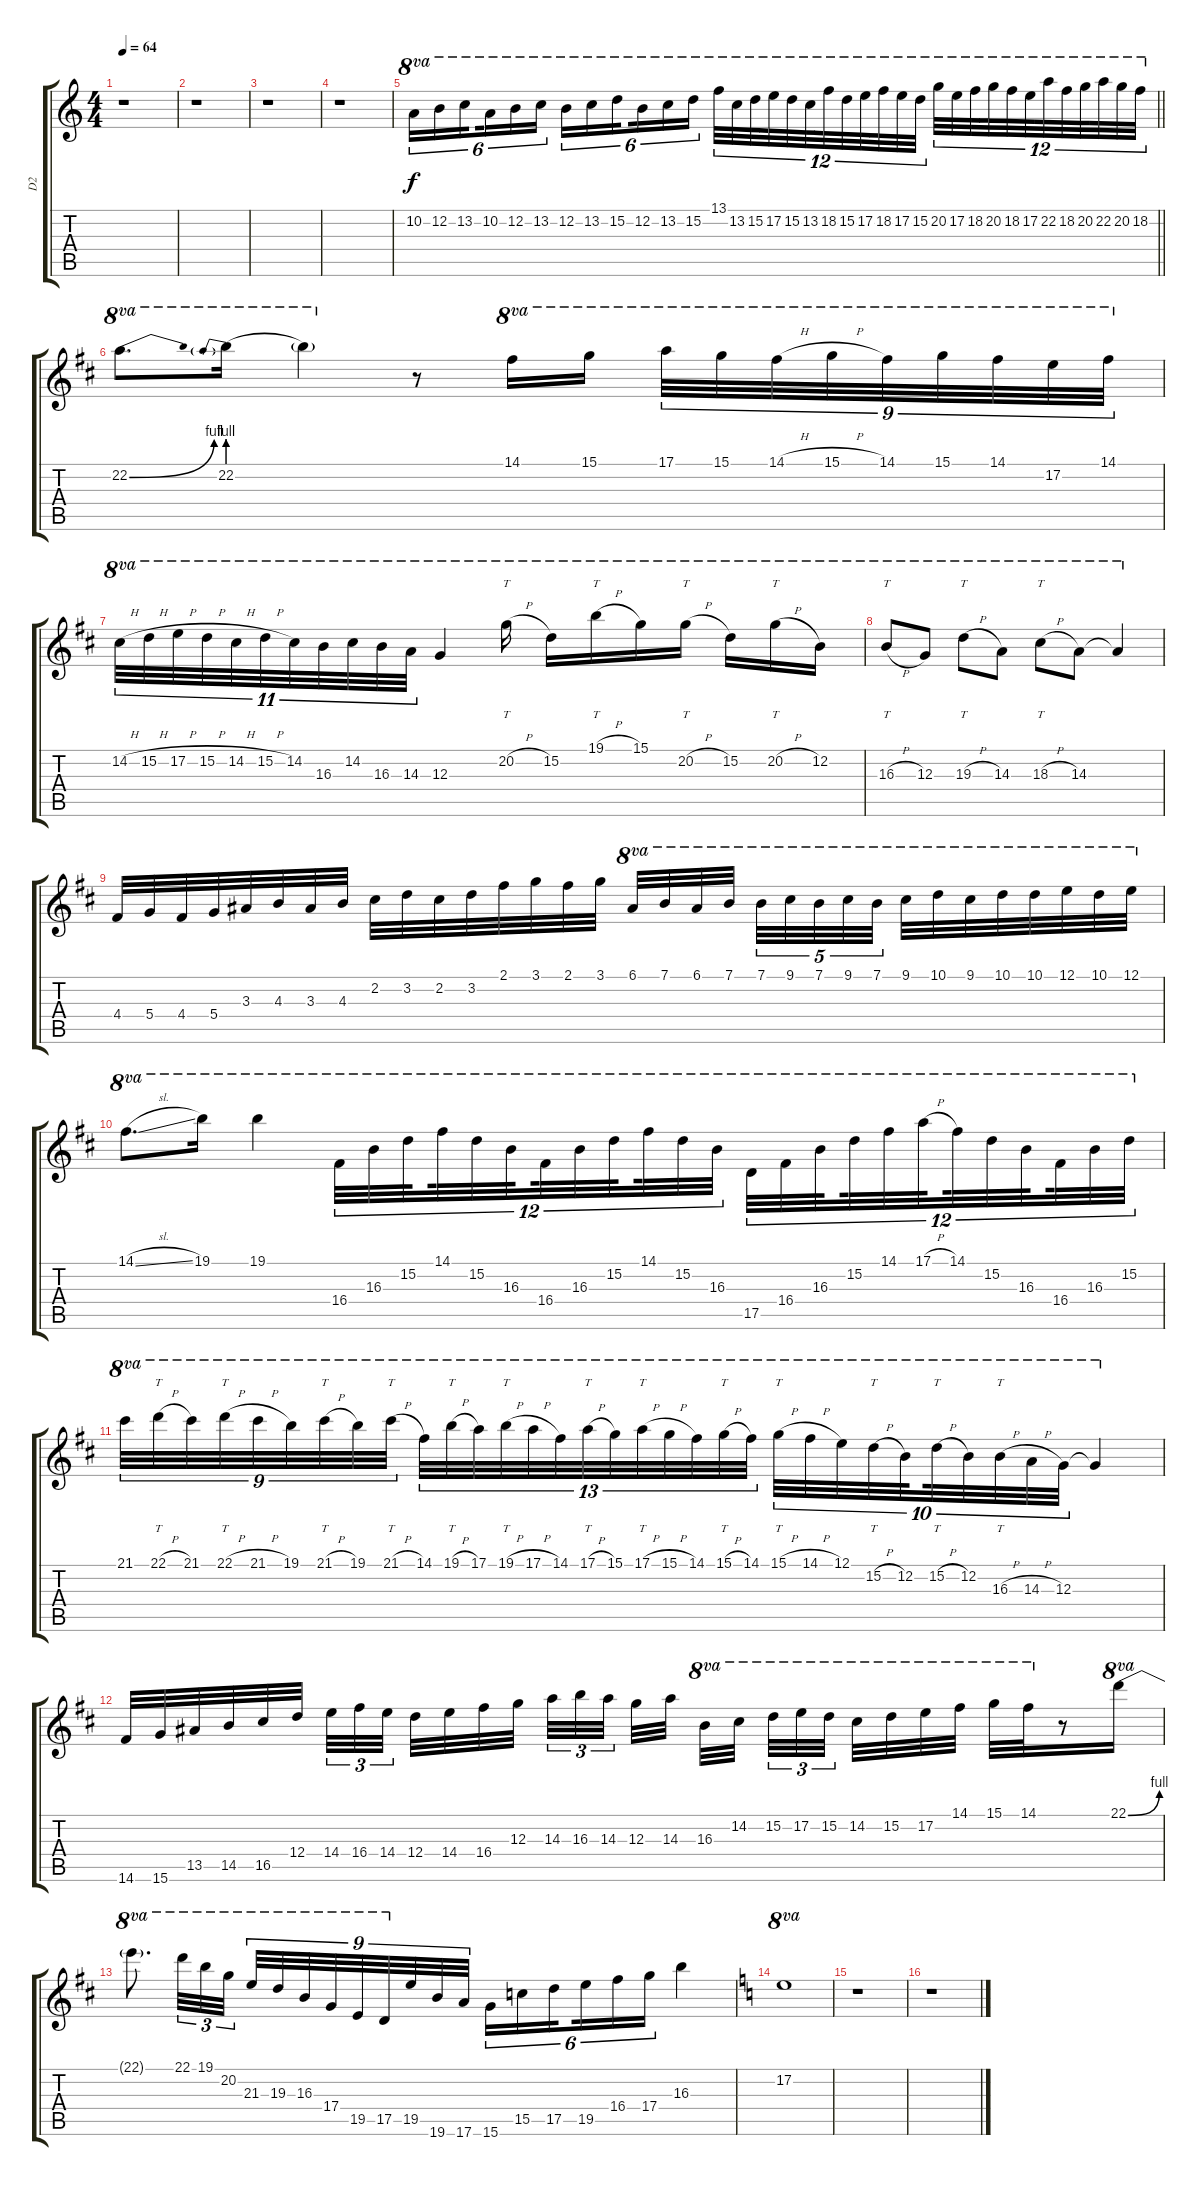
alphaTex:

\track ("D2" "D2") {instrument distortionguitar}
\staff {score tabs}
\tuning (E4 B3 G3 D3 A2 E2) {hide}
\ts (4 4)
\tempo 64
\clef g2
\ks c
r.1{dy f} |
r.1 |
r.1 |
r.1 |
\barLineRight lightlight
10.2.16{tu (6 4) ot 8va} 12.2.16{tu (6 4) ot 8va} 13.2.16{tu (6 4) ot 8va beam splitsecondary} 10.2.16{tu (6 4) ot 8va} 12.2.16{tu (6 4) ot 8va} 13.2.16{tu (6 4) ot 8va} 12.2.16{tu (6 4) ot 8va} 13.2.16{tu (6 4) ot 8va} 15.2.16{tu (6 4) ot 8va beam splitsecondary} 12.2.16{tu (6 4) ot 8va} 13.2.16{tu (6 4) ot 8va} 15.2.16{tu (6 4) ot 8va} 13.1.32{tu (12 8) ot 8va} 13.2.32{tu (12 8) ot 8va} 15.2.32{tu (12 8) ot 8va beam splitsecondary} 17.2.32{tu (12 8) ot 8va} 15.2.32{tu (12 8) ot 8va} 13.2.32{tu (12 8) ot 8va beam splitsecondary} 18.2.32{tu (12 8) ot 8va} 15.2.32{tu (12 8) ot 8va} 17.2.32{tu (12 8) ot 8va beam splitsecondary} 18.2.32{tu (12 8) ot 8va} 17.2.32{tu (12 8) ot 8va} 15.2.32{tu (12 8) ot 8va} 20.2.32{tu (12 8) ot 8va} 17.2.32{tu (12 8) ot 8va} 18.2.32{tu (12 8) ot 8va beam splitsecondary} 20.2.32{tu (12 8) ot 8va} 18.2.32{tu (12 8) ot 8va} 17.2.32{tu (12 8) ot 8va beam splitsecondary} 22.2.32{tu (12 8) ot 8va} 18.2.32{tu (12 8) ot 8va} 20.2.32{tu (12 8) ot 8va beam splitsecondary} 22.2.32{tu (12 8) ot 8va} 20.2.32{tu (12 8) ot 8va} 18.2.32{tu (12 8) ot 8va} |
\ks d
22.2{be (bend 0 0 60 4)}.8{d ot 8va} 22.2{be (prebend 0 4 60 4)}.16{ot 8va} 22.2{t}.4{ot 8va} r.8 14.1.16{ot 8va} 15.1.16{ot 8va} 17.1.32{tu (9 8) ot 8va} 15.1.32{tu (9 8) ot 8va} 14.1{h}.32{tu (9 8) ot 8va} 15.1{h}.32{tu (9 8) ot 8va} 14.1.32{tu (9 8) ot 8va} 15.1.32{tu (9 8) ot 8va} 14.1.32{tu (9 8) ot 8va} 17.2.32{tu (9 8) ot 8va} 14.1.32{tu (9 8) ot 8va} |
14.2{h}.32{tu (11 8) ot 8va} 15.2{h}.32{tu (11 8) ot 8va} 17.2{h}.32{tu (11 8) ot 8va} 15.2{h}.32{tu (11 8) ot 8va} 14.2{h}.32{tu (11 8) ot 8va} 15.2{h}.32{tu (11 8) ot 8va} 14.2.32{tu (11 8) ot 8va} 16.3.32{tu (11 8) ot 8va} 14.2.32{tu (11 8) ot 8va} 16.3.32{tu (11 8) ot 8va} 14.3.32{tu (11 8) ot 8va} 12.3.4{ot 8va} 20.2{h}.16{tt ot 8va} 15.2.16{ot 8va} 19.1{h}.16{tt ot 8va} 15.1.16{ot 8va} 20.2{h}.16{tt ot 8va} 15.2.16{ot 8va} 20.2{h}.16{tt ot 8va} 12.2.16{ot 8va} |
16.3{h}.8{tt ot 8va} 12.3.8{ot 8va} 19.3{h}.8{tt ot 8va} 14.3.8{ot 8va} 18.3{h}.8{tt ot 8va} 14.3.8{ot 8va} 14.3{t}.4{ot 8va} |
4.4.32 5.4.32 4.4.32 5.4.32 3.3.32 4.3.32 3.3.32 4.3.32 2.2.32 3.2.32 2.2.32 3.2.32 2.1.32 3.1.32 2.1.32 3.1.32 6.1.32{ot 8va} 7.1.32{ot 8va} 6.1.32{ot 8va} 7.1.32{ot 8va beam splitsecondary} 7.1.32{tu (5 4) ot 8va} 9.1.32{tu (5 4) ot 8va} 7.1.32{tu (5 4) ot 8va} 9.1.32{tu (5 4) ot 8va} 7.1.32{tu (5 4) ot 8va} 9.1.32{ot 8va} 10.1.32{ot 8va} 9.1.32{ot 8va} 10.1.32{ot 8va} 10.1.32{ot 8va} 12.1.32{ot 8va} 10.1.32{ot 8va} 12.1.32{ot 8va} |
14.1{sl}.8{d ot 8va} 19.1.16{ot 8va} 19.1.4{ot 8va} 16.4.32{tu (12 8) ot 8va} 16.3.32{tu (12 8) ot 8va} 15.2.32{tu (12 8) ot 8va beam splitsecondary} 14.1.32{tu (12 8) ot 8va} 15.2.32{tu (12 8) ot 8va} 16.3.32{tu (12 8) ot 8va beam splitsecondary} 16.4.32{tu (12 8) ot 8va} 16.3.32{tu (12 8) ot 8va} 15.2.32{tu (12 8) ot 8va beam splitsecondary} 14.1.32{tu (12 8) ot 8va} 15.2.32{tu (12 8) ot 8va} 16.3.32{tu (12 8) ot 8va} 17.5.32{tu (12 8) ot 8va} 16.4.32{tu (12 8) ot 8va} 16.3.32{tu (12 8) ot 8va beam splitsecondary} 15.2.32{tu (12 8) ot 8va} 14.1.32{tu (12 8) ot 8va} 17.1{h}.32{tu (12 8) ot 8va beam splitsecondary} 14.1.32{tu (12 8) ot 8va} 15.2.32{tu (12 8) ot 8va} 16.3.32{tu (12 8) ot 8va beam splitsecondary} 16.4.32{tu (12 8) ot 8va} 16.3.32{tu (12 8) ot 8va} 15.2.32{tu (12 8) ot 8va} |
21.1.32{tu (9 8) ot 8va} 22.1{h}.32{tt tu (9 8) ot 8va} 21.1.32{tu (9 8) ot 8va} 22.1{h}.32{tt tu (9 8) ot 8va} 21.1{h}.32{tu (9 8) ot 8va} 19.1.32{tu (9 8) ot 8va} 21.1{h}.32{tt tu (9 8) ot 8va} 19.1.32{tu (9 8) ot 8va} 21.1{h}.32{tt tu (9 8) ot 8va} 14.1.32{tu (13 8) ot 8va} 19.1{h}.32{tt tu (13 8) ot 8va} 17.1.32{tu (13 8) ot 8va} 19.1{h}.32{tt tu (13 8) ot 8va} 17.1{h}.32{tu (13 8) ot 8va} 14.1.32{tu (13 8) ot 8va} 17.1{h}.32{tt tu (13 8) ot 8va} 15.1.32{tu (13 8) ot 8va} 17.1{h}.32{tt tu (13 8) ot 8va} 15.1{h}.32{tu (13 8) ot 8va} 14.1.32{tu (13 8) ot 8va} 15.1{h}.32{tt tu (13 8) ot 8va} 14.1.32{tu (13 8) ot 8va} 15.1{h}.32{tt tu (10 8) ot 8va} 14.1{h}.32{tu (10 8) ot 8va} 12.1.32{tu (10 8) ot 8va} 15.2{h}.32{tt tu (10 8) ot 8va} 12.2.32{tu (10 8) ot 8va beam splitsecondary} 15.2{h}.32{tt tu (10 8) ot 8va} 12.2.32{tu (10 8) ot 8va} 16.3{h}.32{tt tu (10 8) ot 8va} 14.3{h}.32{tu (10 8) ot 8va} 12.3.32{tu (10 8) ot 8va} 12.3{t}.4{ot 8va} |
14.6.32 15.6.32 13.5.32 14.5.32 16.5.32 12.4.32{beam splitsecondary} 14.4.32{tu (3 2)} 16.4.32{tu (3 2)} 14.4.32{tu (3 2)} 12.4.32 14.4.32 16.4.32 12.3.32{beam splitsecondary} 14.3.32{tu (3 2)} 16.3.32{tu (3 2)} 14.3.32{tu (3 2) beam splitsecondary} 12.3.32 14.3.32 16.3.32{ot 8va} 14.2.32{ot 8va beam splitsecondary} 15.2.32{tu (3 2) ot 8va} 17.2.32{tu (3 2) ot 8va} 15.2.32{tu (3 2) ot 8va beam splitsecondary} 14.2.32{ot 8va} 15.2.32{ot 8va} 17.2.32{ot 8va} 14.1.32{ot 8va} 15.1.32{ot 8va} 14.1.32{ot 8va} r.8 22.1{be (bend 0 0 60 4)}.16{ot 8va} |
22.1{t}.8{d ot 8va} 22.1.32{tu (3 2) ot 8va} 19.1.32{tu (3 2) ot 8va} 20.2.32{tu (3 2) ot 8va} 21.3.32{tu (9 8) ot 8va} 19.3.32{tu (9 8) ot 8va} 16.3.32{tu (9 8) ot 8va} 17.4.32{tu (9 8) ot 8va} 19.5.32{tu (9 8) ot 8va} 17.5.32{tu (9 8) ot 8va} 19.5.32{tu (9 8)} 19.6.32{tu (9 8)} 17.6.32{tu (9 8)} 15.6.16{tu (6 4)} 15.5.16{tu (6 4)} 17.5.16{tu (6 4) beam splitsecondary} 19.5.16{tu (6 4)} 16.4.16{tu (6 4)} 17.4.16{tu (6 4)} 16.3.4 |
\ks c
17.2.1{ot 8va} |
r.1 |
r.1
